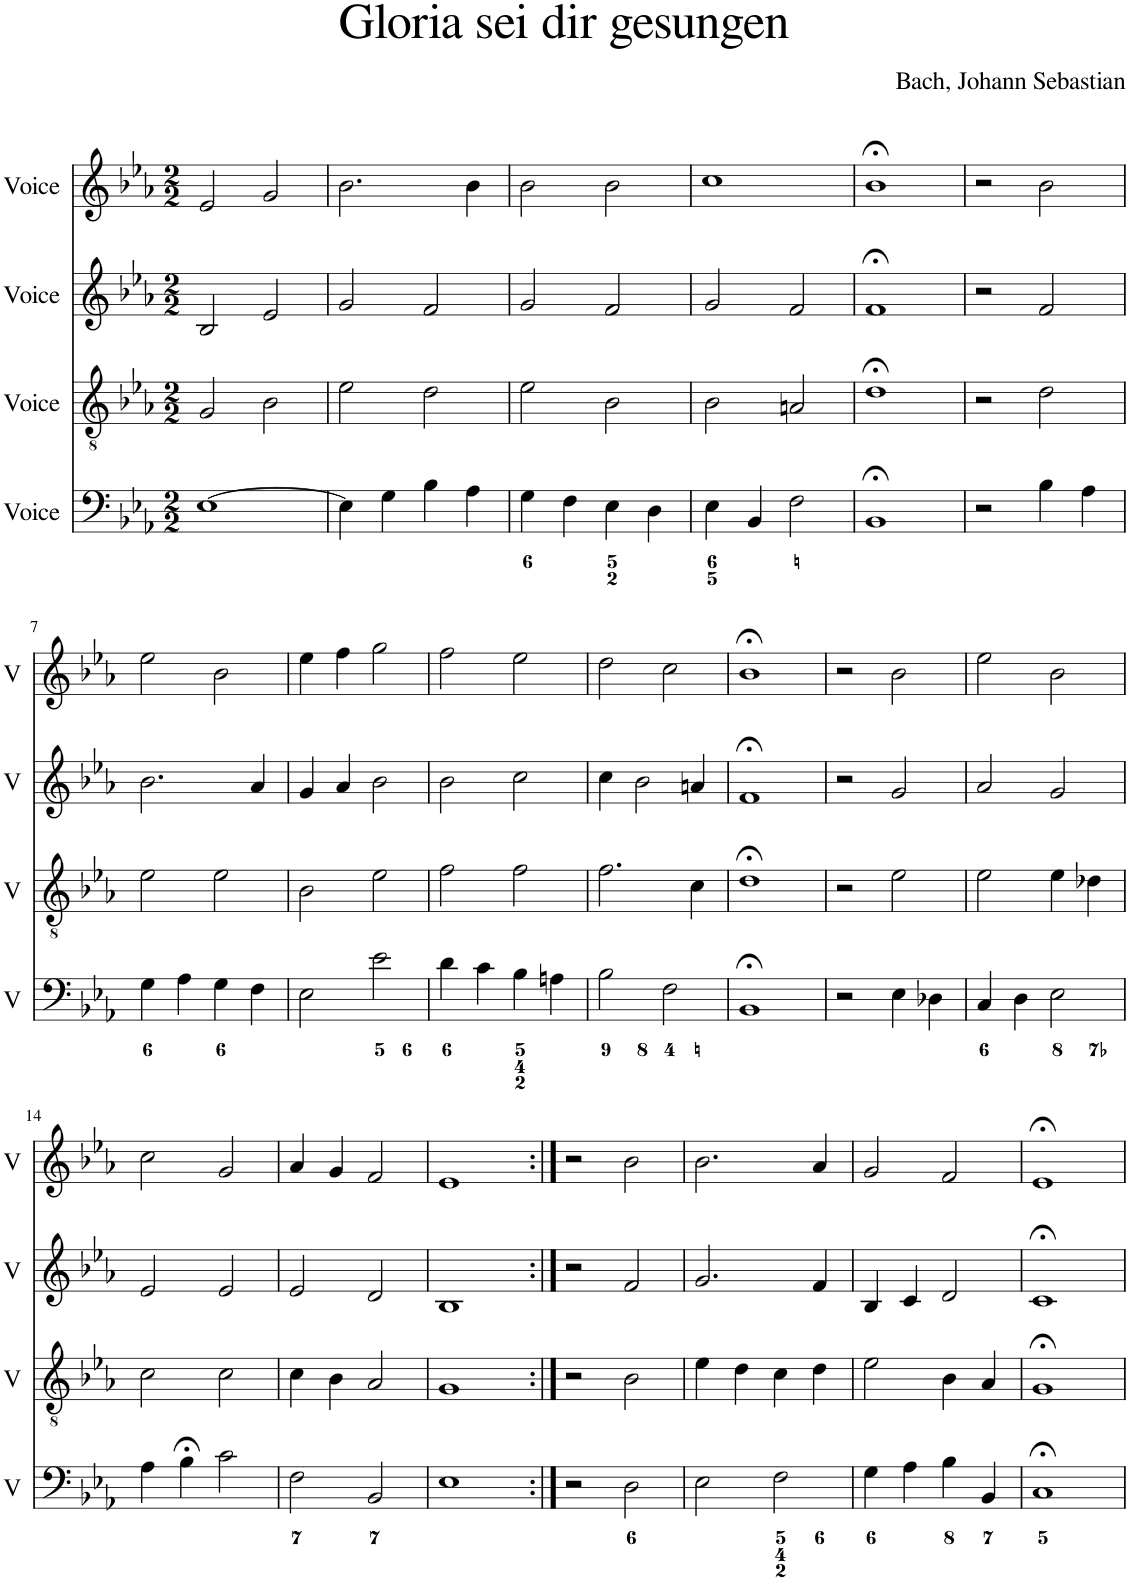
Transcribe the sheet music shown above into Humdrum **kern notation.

**kern	**kern	**kern	**kern
*part4	*part3	*part2	*part1
*staff4	*staff3	*staff2	*staff1
*I"Voice	*I"Voice	*I"Voice	*I"Voice
*I'V	*I'V	*I'V	*I'V
*clefF4	*clefGv2	*clefG2	*clefG2
*k[b-e-a-]	*k[b-e-a-]	*k[b-e-a-]	*k[b-e-a-]
*M2/2	*M2/2	*M2/2	*M2/2
=1	=1	=1	=1
[1E-	2G/	2B-/	2e-/
.	2B-\	2e-/	2g/
=2	=2	=2	=2
4E-\]	2e-\	2g/	2.b-\
4G\	.	.	.
4B-\	2d\	2f/	.
4A-\	.	.	4b-\
=3	=3	=3	=3
4G\	2e-\	2g/	2b-\
4F\	.	.	.
4E-\	2B-\	2f/	2b-\
4D\	.	.	.
=4	=4	=4	=4
4E-\	2B-\	2g/	1cc
4BB-/	.	.	.
2F\	2An/	2f/	.
=5	=5	=5	=5
1BB-;<	1d;<	1f;<	1b-;<
=6	=6	=6	=6
2r	2r	2r	2r
4B-\	2d\	2f/	2b-\
4A-\	.	.	.
!!LO:LB:g=z
=7	=7	=7	=7
4G\	2e-\	2.b-\	2ee-\
4A-\	.	.	.
4G\	2e-\	.	2b-\
4F\	.	4a-/	.
=8	=8	=8	=8
2E-\	2B-\	4g/	4ee-\
.	.	4a-/	4ff\
2e-\	2e-\	2b-\	2gg\
=9	=9	=9	=9
4d\	2f\	2b-\	2ff\
4c\	.	.	.
4B-\	2f\	2cc\	2ee-\
4An\	.	.	.
=10	=10	=10	=10
2B-\	2.f\	4cc\	2dd\
.	.	2b-\	.
2F\	.	.	2cc\
.	4c\	4an/	.
=11	=11	=11	=11
1BB-;<	1d;<	1f;<	1b-;<
=12	=12	=12	=12
2r	2r	2r	2r
4E-\	2e-\	2g/	2b-\
4D-X\	.	.	.
=13	=13	=13	=13
4C/	2e-\	2a-/	2ee-\
4D\	.	.	.
2E-\	4e-\	2g/	2b-\
.	4d-X\	.	.
!!LO:LB:g=z
=14	=14	=14	=14
4A-\	2c\	2e-/	2cc\
4B-;<\	.	.	.
2c\	2c\	2e-/	2g/
=15	=15	=15	=15
2F\	4c\	2e-/	4a-/
.	4B-\	.	4g/
2BB-/	2A-/	2d/	2f/
=16	=16	=16	=16
1E-	1G	1B-	1e-
=17:|!	=17:|!	=17:|!	=17:|!
2r	2r	2r	2r
2D\	2B-\	2f/	2b-\
=18	=18	=18	=18
2E-\	4e-\	2.g/	2.b-\
.	4d\	.	.
2F\	4c\	.	.
.	4d\	4f/	4a-/
=19	=19	=19	=19
4G\	2e-\	4B-/	2g/
4A-\	.	4c/	.
4B-\	4B-\	2d/	2f/
4BB-/	4A-/	.	.
=20	=20	=20	=20
1C;<	1G;<	1c;<	1e-;<
=	=	=	=
*-	*-	*-	*-
